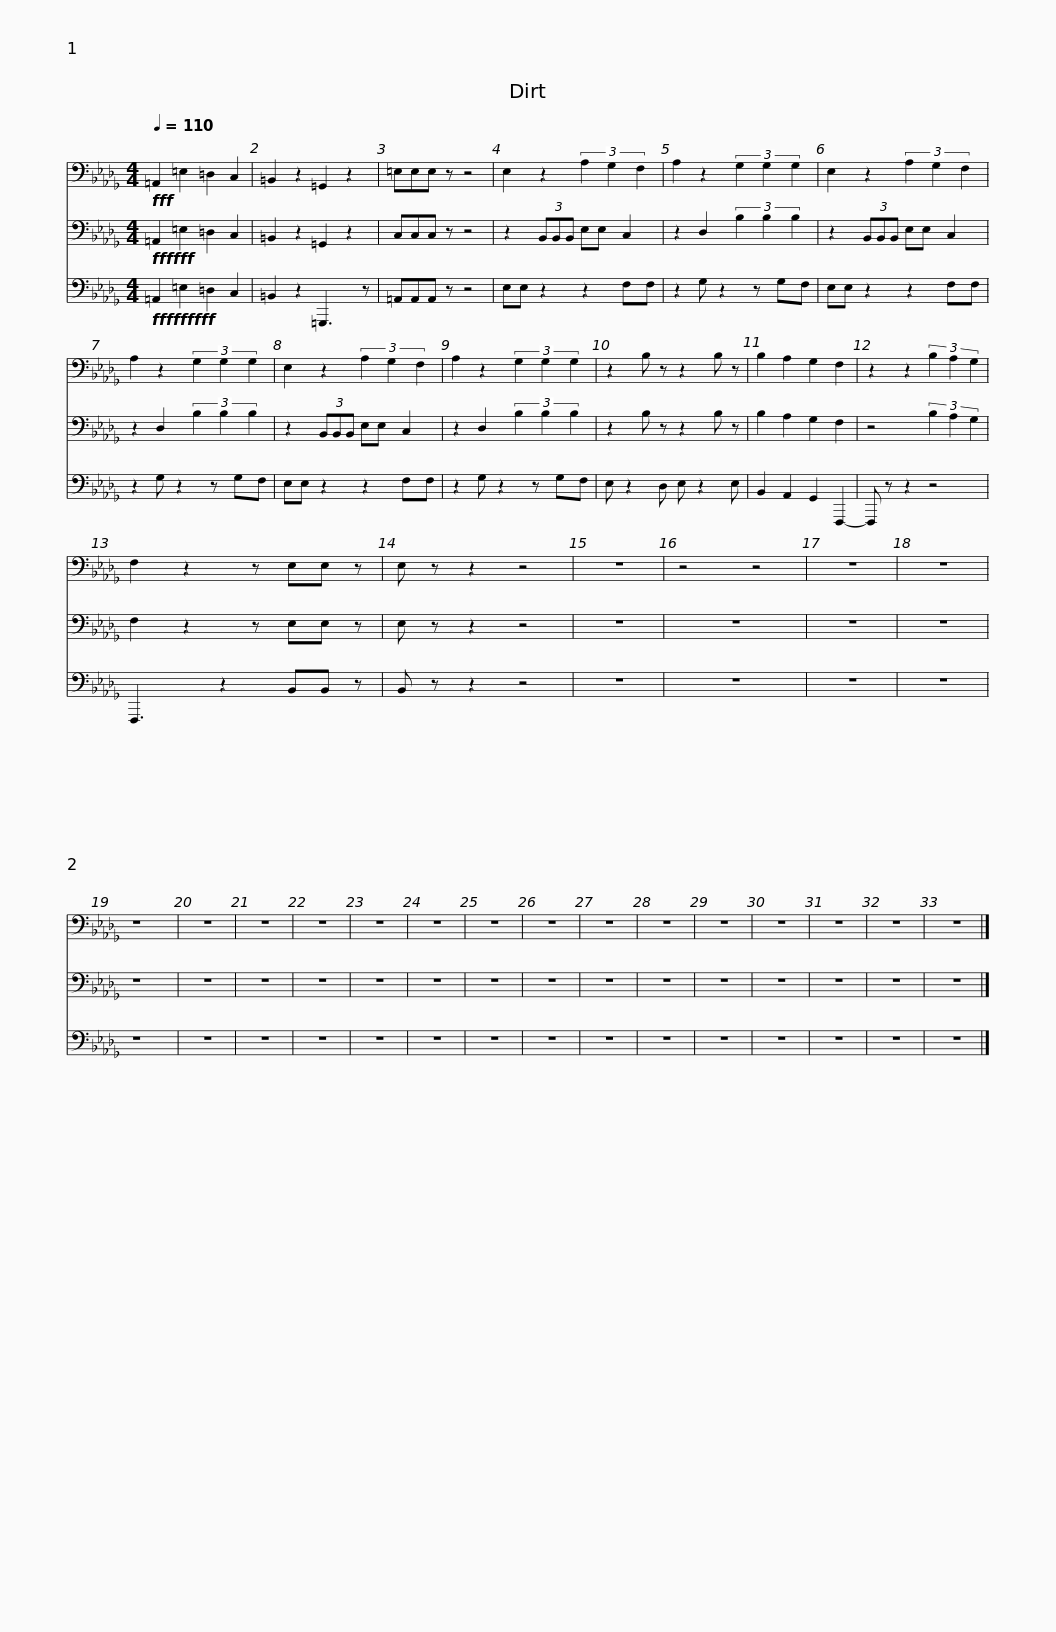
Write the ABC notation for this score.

X:1
%%score 1 2 3
L:1/8
Q:1/4=110
M:4/4
I:linebreak $
K:Db
V:1 bass
V:2 bass
V:3 bass
V:1
!fff! =A,,2 =E,2 =D,2 C,2 | =B,,2 z2 =G,,2 z2 | =E,E,E, z z4 | E,2 z2 (3A,2 G,2 F,2 | A,2 z2 (3G,2 G,2 G,2 |$ %5
 E,2 z2 (3A,2 G,2 F,2 | A,2 z2 (3G,2 G,2 G,2 | E,2 z2 (3A,2 G,2 F,2 | A,2 z2 (3G,2 G,2 G,2 |$ z2 B, z z2 B, z | %10
 B,2 A,2 G,2 F,2 | z2 z2 (3B,2 A,2 G,2 | F,2 z2 z E,E, z | E, z z2 z4 | z8 | %15
 z4 z4 | z8 | z8 |$ z8 | z8 | %20
 z8 | z8 | z8 | z8 | z8 | %25
 z8 | z8 | z8 | z8 | z8 | %30
 z8 | z8 | z8 |] %33
V:2
!fff!!fff! =A,,2 =E,2 =D,2 C,2 | =B,,2 z2 =G,,2 z2 | C,C,C, z z4 | z2 (3B,,B,,B,, E,E, C,2 | z2 D,2 (3B,2 B,2 B,2 |$ %5
 z2 (3B,,B,,B,, E,E, C,2 | z2 D,2 (3B,2 B,2 B,2 | z2 (3B,,B,,B,, E,E, C,2 | z2 D,2 (3B,2 B,2 B,2 |$ z2 B, z z2 B, z | %10
 B,2 A,2 G,2 F,2 | z4 (3B,2 A,2 G,2 | F,2 z2 z E,E, z | E, z z2 z4 | z8 | %15
 z8 | z8 | z8 |$ z8 | z8 | %20
 z8 | z8 | z8 | z8 | z8 | %25
 z8 | z8 | z8 | z8 | z8 | %30
 z8 | z8 | z8 |] %33
V:3
!fff!!fff!!fff! =A,,2 =E,2 =D,2 C,2 | =B,,2 z2 =G,,,3 z | =A,,A,,A,, z z4 | E,E, z2 z2 F,F, | z2 G, z2 z G,F, |$ %5
 E,E, z2 z2 F,F, | z2 G, z2 z G,F, | E,E, z2 z2 F,F, | z2 G, z2 z G,F, |$ E, z2 D, E, z2 E, | %10
 B,,2 A,,2 G,,2 F,,,2- | F,,, z z2 z4 | F,,,3 z2 B,,B,, z | B,, z z2 z4 | z8 | %15
 z8 | z8 | z8 |$ z8 | z8 | %20
 z8 | z8 | z8 | z8 | z8 | %25
 z8 | z8 | z8 | z8 | z8 | %30
 z8 | z8 | z8 |] %33
